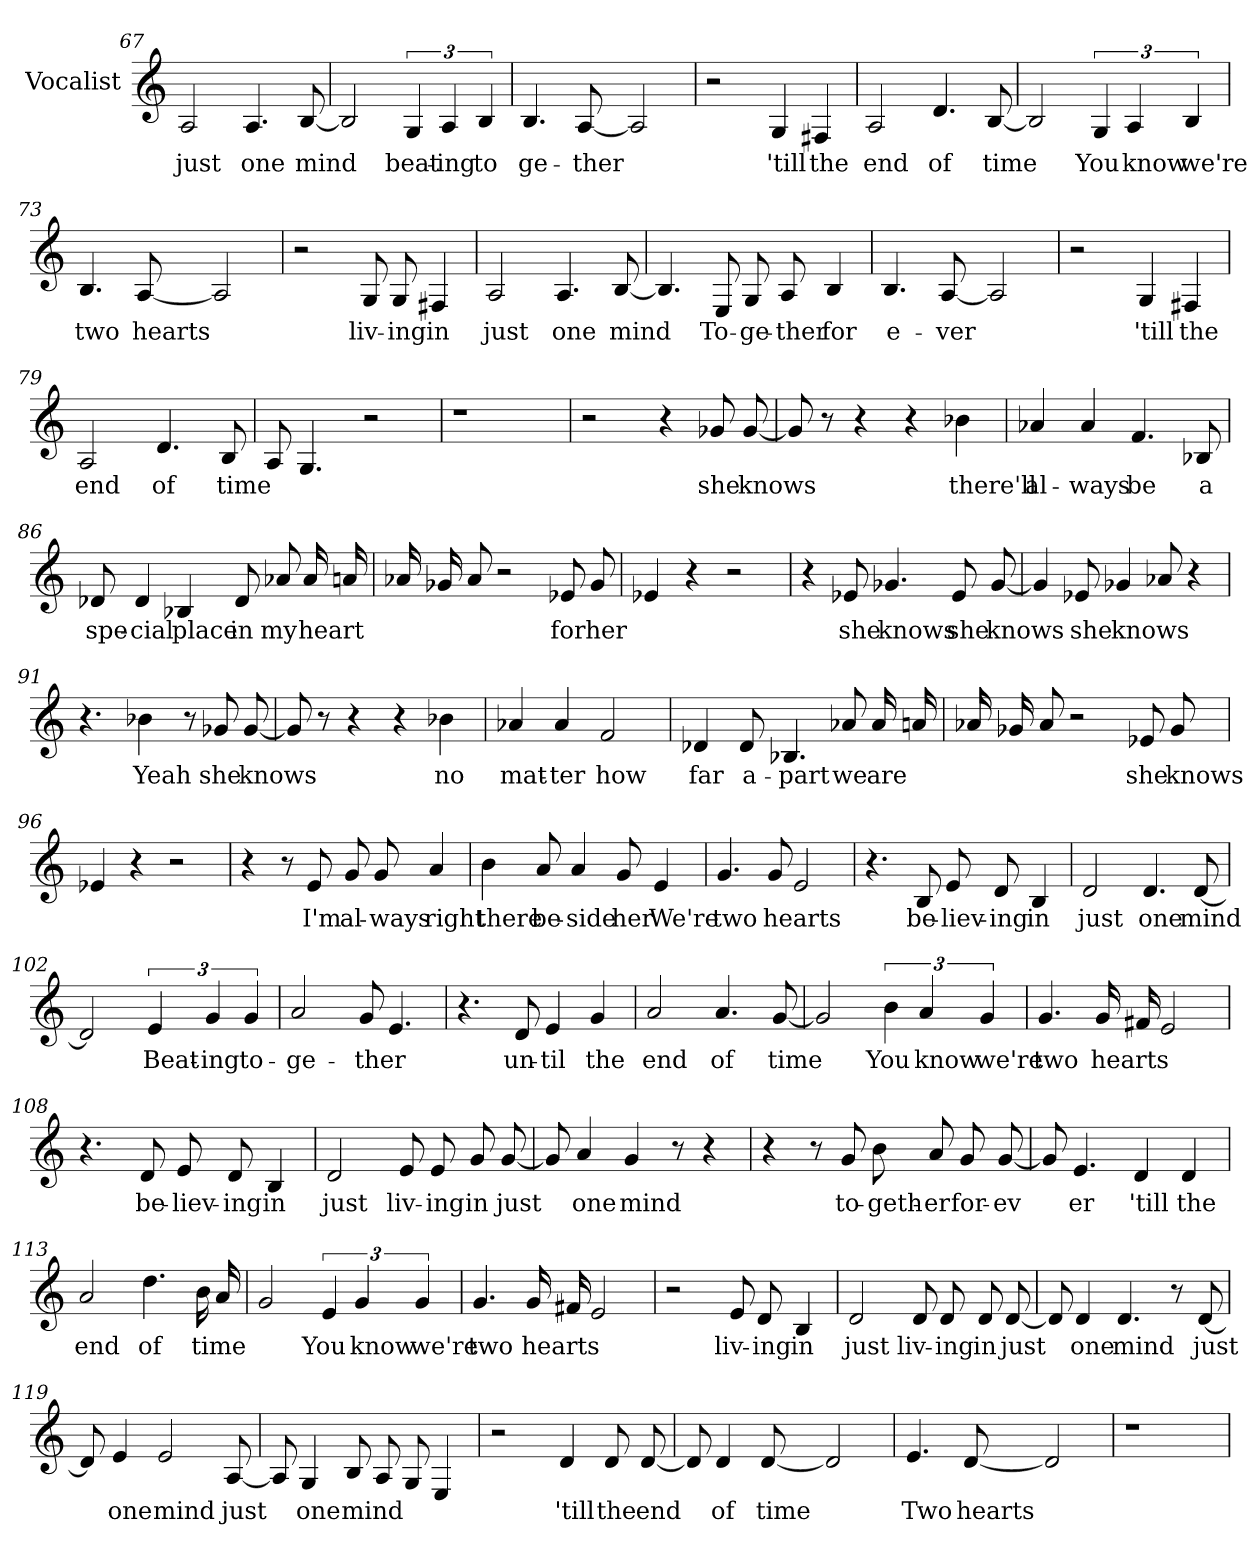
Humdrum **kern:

**kern	**text
*part1	*part1
*staff1	*staff1
*I"Vocalist	*
*clefG2	*
=67	=67
2A	just
4.A	one
[8B	mind
=68	=68
2B]	_
6G	beat-
6A	-ing
6B	to
=69	=69
4.B	ge-
[8A	-ther
2A]	_
=70	=70
2r	.
4G	'till
4F#X	the
=71	=71
2A	end
4.d	of
[8B	time
=72	=72
2B]	_
6G	You
6A	know
6B	we're
=73	=73
4.B	two
[8A	hearts
2A]	_
=74	=74
2r	.
8G	liv-
8G	-ing
4F#X	in
=75	=75
2A	just
4.A	one
[8B	mind
=76	=76
4.B]	_
8E	To-
8G	-ge-
8A	-ther
4B	for
=77	=77
4.B	e-
[8A	-ver
2A]	_
=78	=78
2r	.
4G	'till
4F#X	the
=79	=79
2A	end
4.d	of
8B	time
=80	=80
8A	_
4.G	_
2r	.
=81	=81
1r	.
=82	=82
1r	.
=83	=83
2r	.
4r	.
8g-X	she
[8g-	knows
=84	=84
8g-]	_
8r	.
4r	.
4r	.
4b-X	there'll
=85	=85
4a-X	al-
4a-	-ways
4.f	be
8B-X	a
=86	=86
8d-X	spe-
4d-	-cial
4B-X	place
8d-	in
8a-X	my
16a-	heart
16an	_
=87	=87
16a-X	_
16g-X	_
8a-	_
2r	.
8e-X	for
8g-	her
=88	=88
4e-X	_
4r	.
2r	.
=89	=89
4r	.
8e-X	she
4.g-X	knows
8e-	she
[8g-	knows
=90	=90
4g-]	_
8e-X	she
4g-X	knows
8a-X	_
4r	.
=91	=91
4.r	.
4b-X	Yeah
8r	.
8g-X	she
[8g-	knows
=92	=92
8g-]	_
8r	.
4r	.
4r	.
4b-X	no
=93	=93
4a-X	mat-
4a-	-ter
2f	how
=94	=94
4d-X	far
8d-	a-
4.B-X	-part
8a-X	we
16a-	are
16an	_
=95	=95
16a-X	_
16g-X	_
8a-	_
2r	.
8e-X	she
8g-	knows
=96	=96
4e-X	_
4r	.
2r	.
=97	=97
4r	.
8r	.
8e	I'm
8g	al-
8g	-ways
4a	right
=98	=98
4b	there
8a	be-
4a	-side
8g	her
4e	We're
=99	=99
4.g	two
8g	hearts
2e	_
=100	=100
4.r	.
8B	be-
8e	-liev-
8d	-ing
4B	in
=101	=101
2d	just
4.d	one
[8d	mind
=102	=102
2d]	_
6e	Beat-
6g	-ing
6g	to-
=103	=103
2a	-ge-
8g	-ther
4.e	_
=104	=104
4.r	.
8d	un-
4e	-til
4g	the
=105	=105
2a	end
4.a	of
[8g	time
=106	=106
2g]	_
6b	You
6a	know
6g	we're
=107	=107
4.g	two
16g	hearts
16f#X	_
2e	_
=108	=108
4.r	.
8d	be-
8e	-liev-
8d	-ing
4B	in
=109	=109
2d	just
8e	liv-
8e	-ing
8g	in
[8g	just
=110	=110
8g]	_
4a	one
4g	mind
8r	.
4r	.
=111	=111
4r	.
8r	.
8g	to-
8b	-geth-
8a	-er
8g	for-
[8g	-ev-
=112	=112
8g]	_
4.e	-er
4d	'till
4d	the
=113	=113
2a	end
4.dd	of
16b	time
16a	_
=114	=114
2g	_
6e	You
6g	know
6g	we're
=115	=115
4.g	two
16g	hearts
16f#X	_
2e	_
=116	=116
2r	.
8e	liv-
8d	-ing
4B	in
=117	=117
2d	just
8d	liv-
8d	-ing
8d	in
[8d	just
=118	=118
8d]	_
4d	one
4.d	mind
8r	.
[8d	just
=119	=119
8d]	_
4e	one
2e	mind
[8A	just
=120	=120
8A]	_
4G	one
8B	mind
8A	_
8G	_
4E	_
=121	=121
2r	.
4d	'till
8d	the
[8d	end
=122	=122
8d]	_
4d	of
[8d	time
2d]	_
=123	=123
4.e	Two
[8d	hearts
2d]	_
=124	=124
1r	.
=125	=125
1r	.
=126	=126
1r	.
=127	=127
1r	.
=128	=128
1r	.
=129	=129
1r	.
=130	=130
1r	.
=131	=131
1r	.
=-	=-
*-	*-
